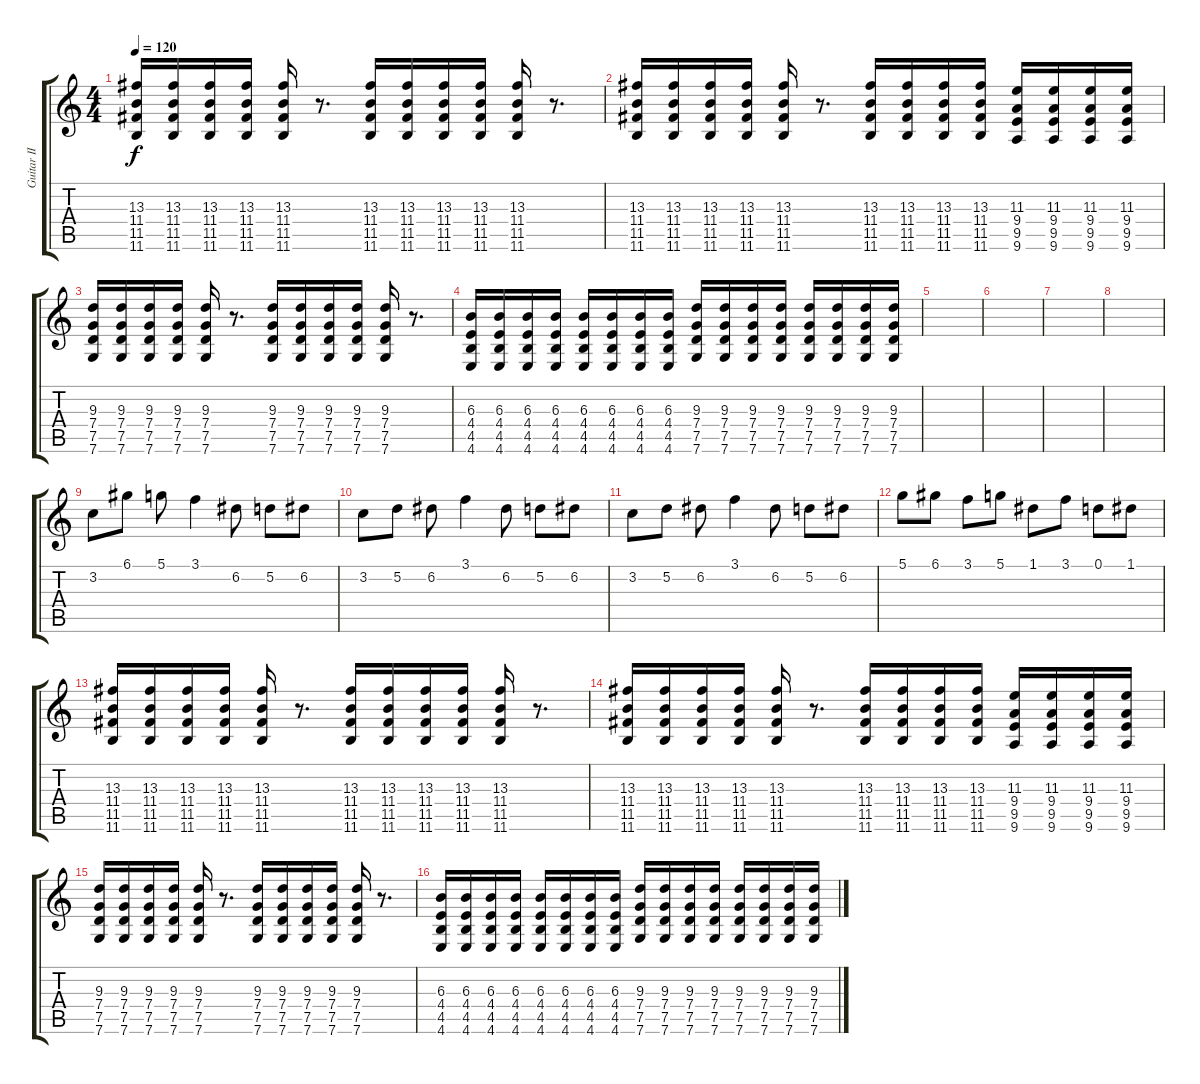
\track ("Guitar II" "Guitar II") {instrument distortionguitar}
\staff {score tabs}
\tuning (D4 A3 F3 C3 G2 C2) {hide}
\ts (4 4)
\tempo 120
\clef g2
\ks c
(13.3 11.4 11.5 11.6).16{dy f instrument distortionguitar} (13.3 11.4 11.5 11.6).16 (13.3 11.4 11.5 11.6).16 (13.3 11.4 11.5 11.6).16 (13.3 11.4 11.5 11.6).16 r.8{d} (13.3 11.4 11.5 11.6).16 (13.3 11.4 11.5 11.6).16 (13.3 11.4 11.5 11.6).16 (13.3 11.4 11.5 11.6).16 (13.3 11.4 11.5 11.6).16 r.8{d} |
(13.3 11.4 11.5 11.6).16 (13.3 11.4 11.5 11.6).16 (13.3 11.4 11.5 11.6).16 (13.3 11.4 11.5 11.6).16 (13.3 11.4 11.5 11.6).16 r.8{d} (13.3 11.4 11.5 11.6).16 (13.3 11.4 11.5 11.6).16 (13.3 11.4 11.5 11.6).16 (13.3 11.4 11.5 11.6).16 (11.3 9.4 9.5 9.6).16 (11.3 9.4 9.5 9.6).16 (11.3 9.4 9.5 9.6).16 (11.3 9.4 9.5 9.6).16 |
(9.3 7.4 7.5 7.6).16 (9.3 7.4 7.5 7.6).16 (9.3 7.4 7.5 7.6).16 (9.3 7.4 7.5 7.6).16 (9.3 7.4 7.5 7.6).16 r.8{d} (9.3 7.4 7.5 7.6).16 (9.3 7.4 7.5 7.6).16 (9.3 7.4 7.5 7.6).16 (9.3 7.4 7.5 7.6).16 (9.3 7.4 7.5 7.6).16 r.8{d} |
(6.3 4.4 4.5 4.6).16 (6.3 4.4 4.5 4.6).16 (6.3 4.4 4.5 4.6).16 (6.3 4.4 4.5 4.6).16 (6.3 4.4 4.5 4.6).16 (6.3 4.4 4.5 4.6).16 (6.3 4.4 4.5 4.6).16 (6.3 4.4 4.5 4.6).16 (9.3 7.4 7.5 7.6).16 (9.3 7.4 7.5 7.6).16 (9.3 7.4 7.5 7.6).16 (9.3 7.4 7.5 7.6).16 (9.3 7.4 7.5 7.6).16 (9.3 7.4 7.5 7.6).16 (9.3 7.4 7.5 7.6).16 (9.3 7.4 7.5 7.6).16 |
|
|
|
|
3.2.8 6.1.8 5.1.8 3.1.4 6.2.8 5.2.8 6.2.8 |
3.2.8 5.2.8 6.2.8 3.1.4 6.2.8 5.2.8 6.2.8 |
3.2.8 5.2.8 6.2.8 3.1.4 6.2.8 5.2.8 6.2.8 |
5.1.8 6.1.8 3.1.8 5.1.8 1.1.8 3.1.8 0.1.8 1.1.8 |
(13.3 11.4 11.5 11.6).16{balance 8} (13.3 11.4 11.5 11.6).16 (13.3 11.4 11.5 11.6).16 (13.3 11.4 11.5 11.6).16 (13.3 11.4 11.5 11.6).16 r.8{d} (13.3 11.4 11.5 11.6).16 (13.3 11.4 11.5 11.6).16 (13.3 11.4 11.5 11.6).16 (13.3 11.4 11.5 11.6).16 (13.3 11.4 11.5 11.6).16 r.8{d} |
(13.3 11.4 11.5 11.6).16 (13.3 11.4 11.5 11.6).16 (13.3 11.4 11.5 11.6).16 (13.3 11.4 11.5 11.6).16 (13.3 11.4 11.5 11.6).16 r.8{d} (13.3 11.4 11.5 11.6).16 (13.3 11.4 11.5 11.6).16 (13.3 11.4 11.5 11.6).16 (13.3 11.4 11.5 11.6).16 (11.3 9.4 9.5 9.6).16 (11.3 9.4 9.5 9.6).16 (11.3 9.4 9.5 9.6).16 (11.3 9.4 9.5 9.6).16 |
(9.3 7.4 7.5 7.6).16 (9.3 7.4 7.5 7.6).16 (9.3 7.4 7.5 7.6).16 (9.3 7.4 7.5 7.6).16 (9.3 7.4 7.5 7.6).16 r.8{d} (9.3 7.4 7.5 7.6).16 (9.3 7.4 7.5 7.6).16 (9.3 7.4 7.5 7.6).16 (9.3 7.4 7.5 7.6).16 (9.3 7.4 7.5 7.6).16 r.8{d} |
(6.3 4.4 4.5 4.6).16 (6.3 4.4 4.5 4.6).16 (6.3 4.4 4.5 4.6).16 (6.3 4.4 4.5 4.6).16 (6.3 4.4 4.5 4.6).16 (6.3 4.4 4.5 4.6).16 (6.3 4.4 4.5 4.6).16 (6.3 4.4 4.5 4.6).16 (9.3 7.4 7.5 7.6).16 (9.3 7.4 7.5 7.6).16 (9.3 7.4 7.5 7.6).16 (9.3 7.4 7.5 7.6).16 (9.3 7.4 7.5 7.6).16 (9.3 7.4 7.5 7.6).16 (9.3 7.4 7.5 7.6).16 (9.3 7.4 7.5 7.6).16
